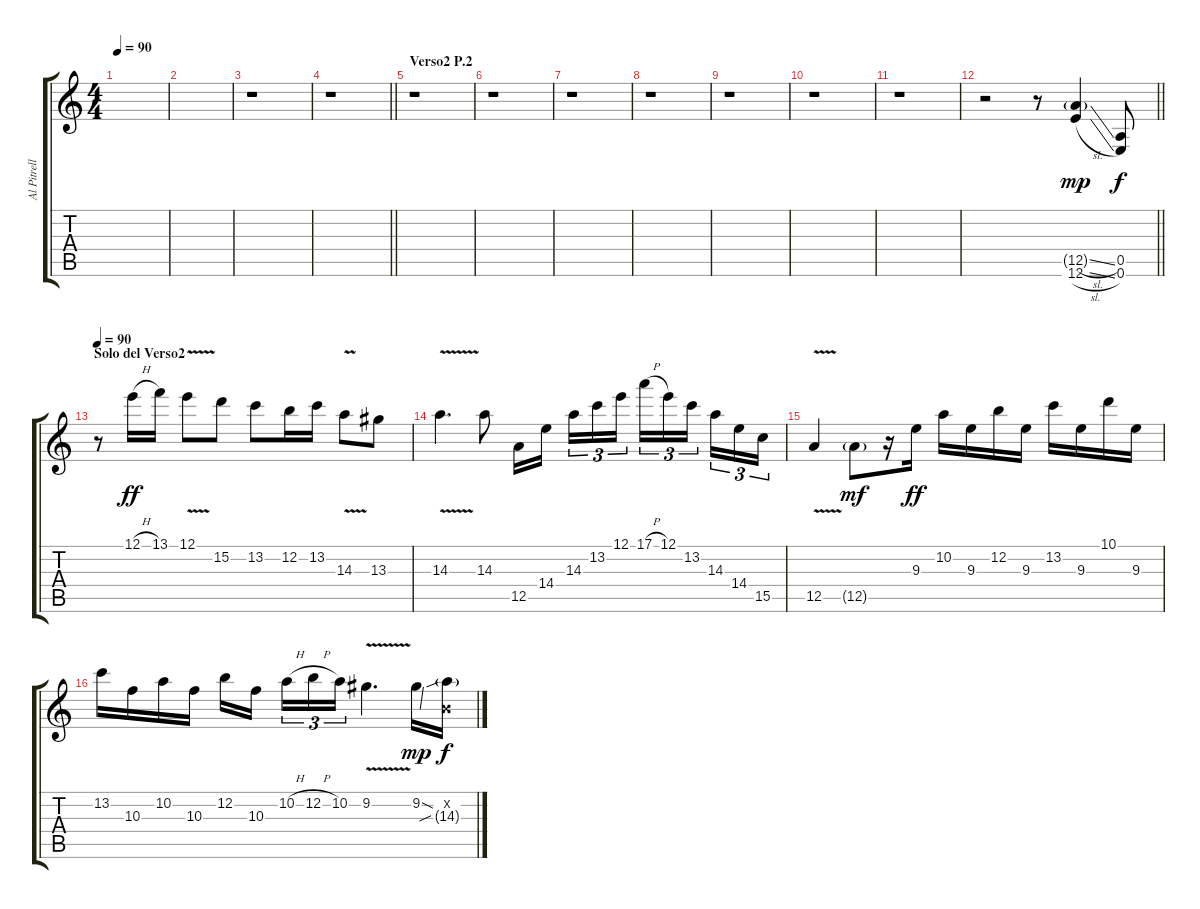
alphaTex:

\track ("Al Pitrelli Solo" "Al Pitrell") {instrument distortionguitar}
\staff {score tabs}
\tuning (E4 B3 G3 D3 A2 E2) {hide}
\ts (4 4)
\tempo 90
\clef g2
\ks c
|
|
r.1 |
\barLineRight lightlight
r.1 |
\section ("" "Verso2 P.2")
r.1 |
r.1 |
r.1 |
r.1 |
r.1 |
r.1 |
r.1 |
\barLineRight lightlight
r.2 r.8 (12.5{sl g} 12.6{sl}).4{dy mp instrument distortionguitar} (0.5 0.6).8{dy f} |
\section ("" "Solo del Verso2")
\tempo 90
r.8{instrument distortionguitar} 12.1{h}.16{dy ff} 13.1.16 12.1{v}.8 15.2.8 13.2.8 12.2.16 13.2.16 14.3{v}.8 13.3.8 |
14.3{v}.4{d} 14.3.8 12.5.16 14.4.16{beam splitsecondary} 14.3.16{tu (3 2)} 13.2.16{tu (3 2)} 12.1.16{tu (3 2)} 17.1{h}.16{tu (3 2)} 12.1.16{tu (3 2)} 13.2.16{tu (3 2) beam splitsecondary} 14.3.16{tu (3 2)} 14.4.16{tu (3 2)} 15.5.16{tu (3 2)} |
12.5{v}.4 12.5{g}.8{dy mf} r.16 9.3.16{dy ff} 10.2.16 9.3.16 12.2.16 9.3.16 13.2.16 9.3.16 10.1.16 9.3.16 |
13.2.16 10.3.16 10.2.16 10.3.16 12.2.16 10.3.16{beam splitsecondary} 10.2{h}.16{tu (3 2)} 12.2{h}.16{tu (3 2)} 10.2.16{tu (3 2)} 9.2{v}.4{d} 9.2{ss}.16{dy mp} (0.2{x} 14.3{sib g}).16{dy f}
